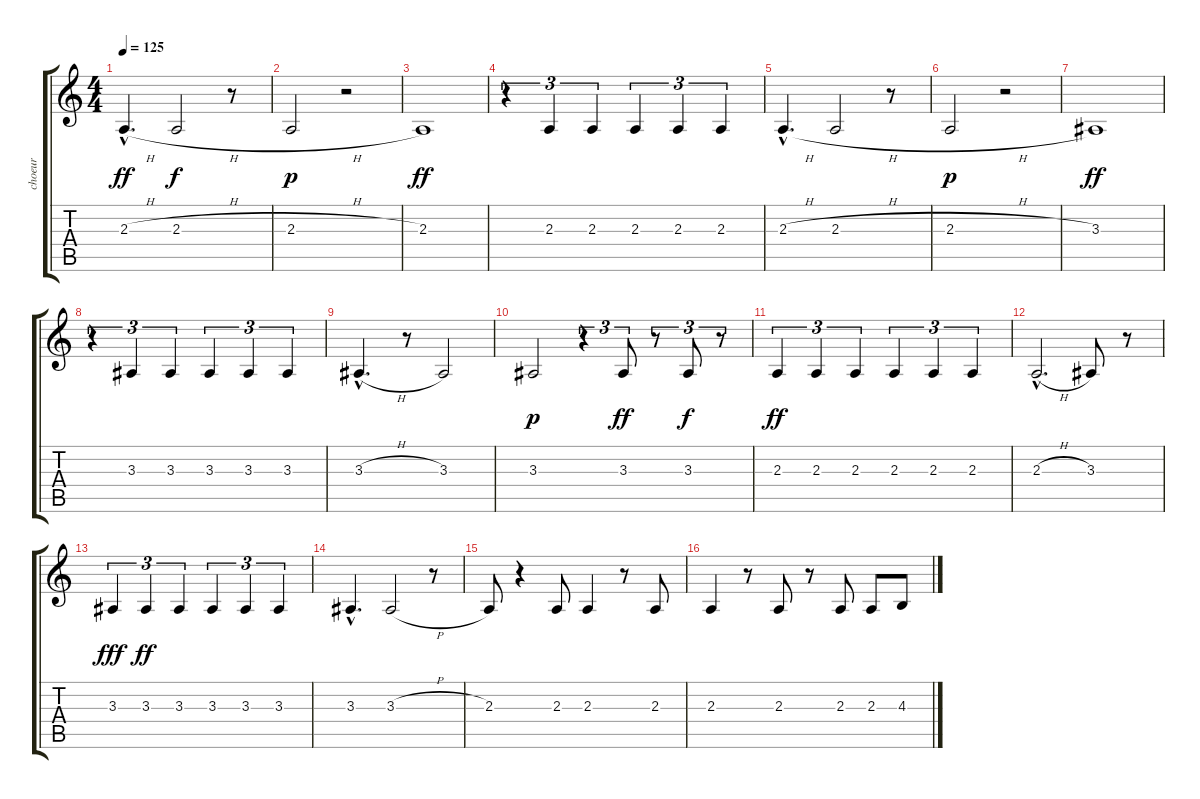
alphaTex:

\track ("choeur" "choeur") {instrument blownbottle}
\staff {score tabs}
\tuning (E4 B3 G3 D3 A2 E2) {hide}
\ts (4 4)
\tempo 125
\clef g2
\ks c
2.3{h hac}.4{d dy ff} 2.3{h}.2{dy f} r.8 |
2.3{h}.2{dy p} r.2 |
2.3.1{dy ff} |
r.4{tu (3 2)} 2.3.4{tu (3 2)} 2.3.4{tu (3 2)} 2.3.4{tu (3 2)} 2.3.4{tu (3 2)} 2.3.4{tu (3 2)} |
2.3{h hac}.4{d} 2.3{h}.2 r.8 |
2.3{h}.2{dy p} r.2 |
3.3.1{dy ff} |
r.4{tu (3 2)} 3.3.4{tu (3 2)} 3.3.4{tu (3 2)} 3.3.4{tu (3 2)} 3.3.4{tu (3 2)} 3.3.4{tu (3 2)} |
3.3{h hac}.4{d} r.8 3.3.2 |
3.3.2{dy p} r.4{tu (3 2)} 3.3.8{tu (3 2) dy ff} r.8{tu (3 2)} 3.3.8{tu (3 2) dy f} r.8{tu (3 2)} |
2.3.4{tu (3 2) dy ff} 2.3.4{tu (3 2)} 2.3.4{tu (3 2)} 2.3.4{tu (3 2)} 2.3.4{tu (3 2)} 2.3.4{tu (3 2)} |
2.3{h hac}.2{d} 3.3.8 r.8 |
3.3.4{tu (3 2) dy fff} 3.3.4{tu (3 2) dy ff} 3.3.4{tu (3 2)} 3.3.4{tu (3 2)} 3.3.4{tu (3 2)} 3.3.4{tu (3 2)} |
3.3{hac}.4{d} 3.3{h}.2 r.8 |
2.3.8 r.4 2.3.8 2.3.4 r.8 2.3.8 |
2.3.4 r.8 2.3.8 r.8 2.3.8 2.3.8 4.3{h}.8
